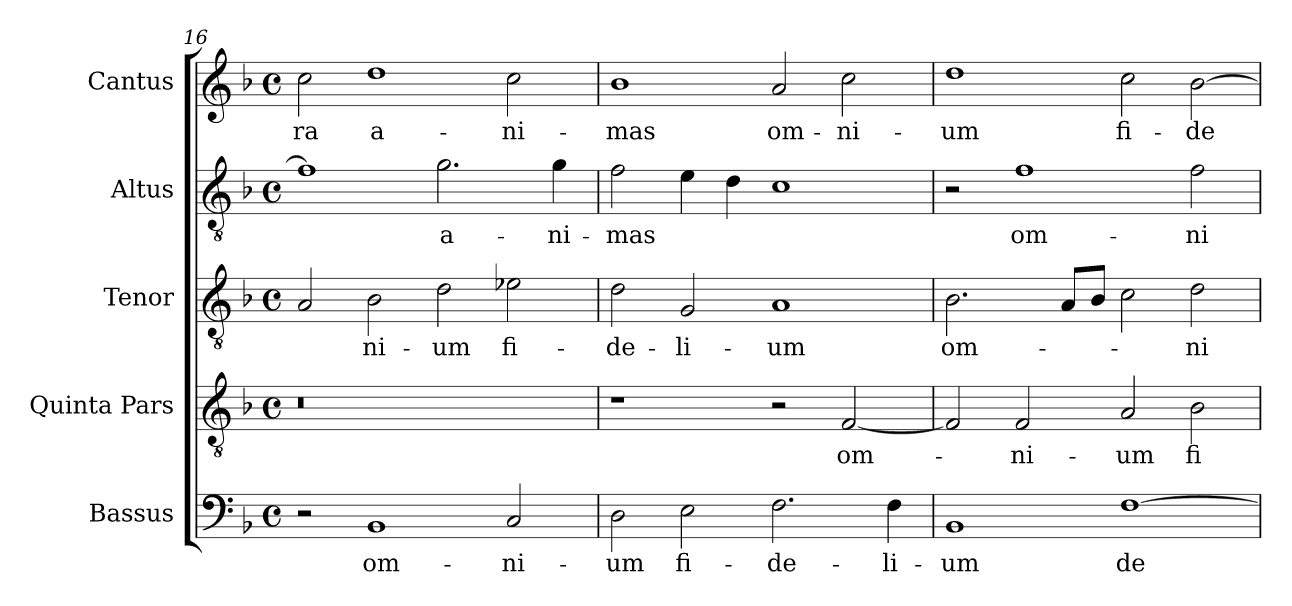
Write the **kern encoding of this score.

**kern	**text	**kern	**text	**kern	**text	**kern	**text	**kern	**text
*part5	*part5	*part4	*part4	*part3	*part3	*part2	*part2	*part1	*part1
*staff5	*staff5	*staff4	*staff4	*staff3	*staff3	*staff2	*staff2	*staff1	*staff1
*I"Bassus	*	*I"Quinta Pars	*	*I"Tenor	*	*I"Altus	*	*I"Cantus	*
*I'B.	*	*I'Q.P.	*	*I'T.	*	*I'A.	*	*I'C.	*
*clefF4	*	*clefGv2	*	*clefGv2	*	*clefGv2	*	*clefG2	*
*k[b-]	*	*k[b-]	*	*k[b-]	*	*k[b-]	*	*k[b-]	*
*F:	*	*F:	*	*F:	*	*F:	*	*F:	*
*M4/4	*	*M4/4	*	*M4/4	*	*M4/4	*	*M4/4	*
*met(c)	*	*met(c)	*	*met(c)	*	*met(c)	*	*met(c)	*
=16	=16	=16	=16	=16	=16	=16	=16	=16	=16
!	!	!	!	!	!	!	!	!	!LO:LY:b:cj
2r	.	0r	.	2A/	.	1f]	.	2cc\	-ra
!	!LO:LY:b:cj	!	!	!	!LO:LY:b:cj	!	!	!	!LO:LY:b:cj
1BB-	om-	.	.	2B-\	-ni-	.	.	1dd	a-
!	!	!	!	!	!LO:LY:b:cj	!	!LO:LY:b:cj	!	!
.	.	.	.	2d\	-um	2.g\	a-	.	.
!	!LO:LY:b:cj	!	!	!	!LO:LY:b:cj	!	!	!	!LO:LY:b:cj
2C/	-ni-	.	.	2e-X\	fi-	.	.	2cc\	-ni-
!	!	!	!	!	!	!	!LO:LY:b:cj	!	!
.	.	.	.	.	.	4g\	-ni-	.	.
=17	=17	=17	=17	=17	=17	=17	=17	=17	=17
!	!LO:LY:b:cj	!	!	!	!LO:LY:b:cj	!	!LO:LY:b:cj	!	!LO:LY:b:cj
2D\	-um	1r	.	2d\	-de-	2f\	-mas	1b-	-mas
!	!LO:LY:b:cj	!	!	!	!LO:LY:b:cj	!	!	!	!
2E\	fi-	.	.	2G/	-li-	4e\	.	.	.
.	.	.	.	.	.	4d\	.	.	.
!	!LO:LY:b:cj	!	!	!	!LO:LY:b:cj	!	!	!	!LO:LY:b:cj
2.F\	-de-	2r	.	1A	-um	1c	.	2a/	om-
!	!	!	!LO:LY:b:cj	!	!	!	!	!	!LO:LY:b:cj
.	.	[<2F/	om-	.	.	.	.	2cc\	-ni-
!	!LO:LY:b:cj	!	!	!	!	!	!	!	!
4F\	-li-	.	.	.	.	.	.	.	.
=18	=18	=18	=18	=18	=18	=18	=18	=18	=18
!	!LO:LY:b:cj	!	!	!	!LO:LY:b:cj	!	!	!	!LO:LY:b:cj
1BB-	-um	2F/]	.	2.B-\	om-	2r	.	1dd	-um
!	!	!	!LO:LY:b:cj	!	!	!	!LO:LY:b:cj	!	!
.	.	2F/	-ni-	.	.	1f	om-	.	.
.	.	.	.	8A/L	.	.	.	.	.
.	.	.	.	8B-/J	.	.	.	.	.
!	!LO:LY:b:cj	!	!LO:LY:b:cj	!	!	!	!	!	!LO:LY:b:cj
[>1F	de-	2A/	-um	2c\	.	.	.	2cc\	fi-
!	!	!	!LO:LY:b:cj	!	!LO:LY:b:cj	!	!LO:LY:b:cj	!	!LO:LY:b:cj
.	.	2B-\	fi-	2d\	-ni-	2f\	-ni-	[>2b-\	-de-
=	=	=	=	=	=	=	=	=	=
*-	*-	*-	*-	*-	*-	*-	*-	*-	*-
